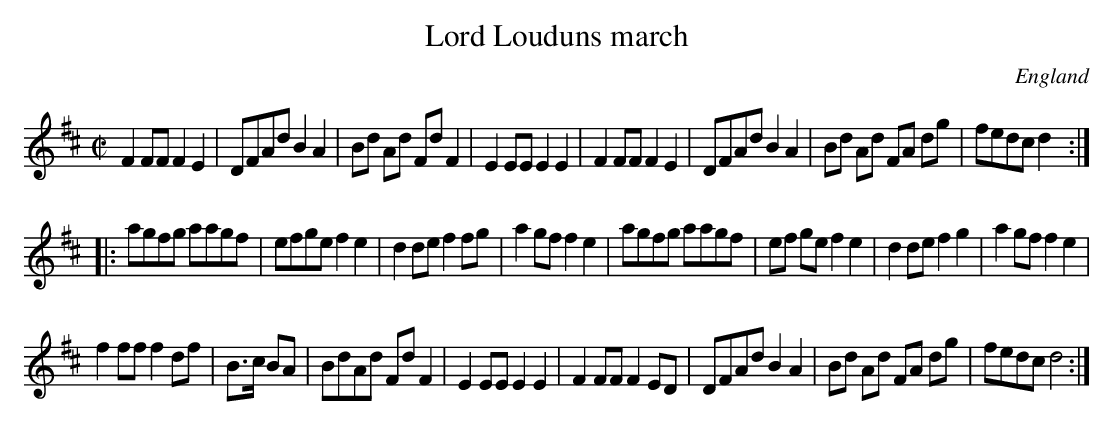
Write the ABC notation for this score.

X:1
T:Lord Louduns march
L:1/8
M:C|
O:England
K:D
F2FF F2E2 | DFAd B2A2 | Bd Ad Fd F2 | E2EE E2E2 |\
F2FF F2E2 | DFAd B2A2 | Bd Ad FA dg | fedc d2 ::
agfg aagf | efge f2e2  | d2de f2fg | a2gf f2e2 |\
agfg aagf | ef ge f2e2 | d2de f2g2 | a2gf f2e2 |
f2ff f2df | B>c BA     | BdAd Fd F2 | E2EE E2E2 | \
F2FF F2ED | DFAd B2A2  | Bd Ad FA dg | fedc d4 :|
